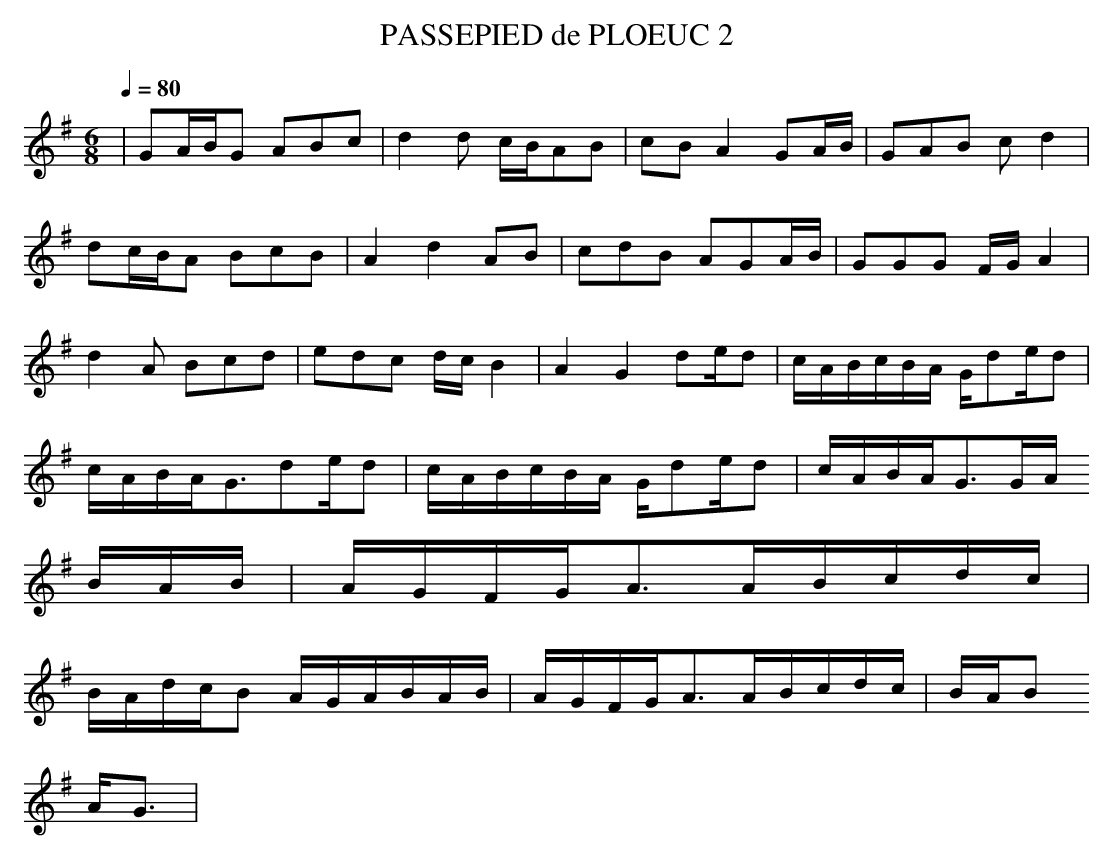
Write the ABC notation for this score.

X:1
T:PASSEPIED de PLOEUC 2
M:6/8
L:1/8
Q:1/4=80
K:G
|GA/2B/2G ABc|d2d c/2B/2AB|cBA2GA/2B/2|GAB cd2|
dc/2B/2A BcB|A2d2AB|cdB AGA/2B/2|GGG F/2G/2A2|
d2A Bcd|edc d/2c/2B2|A2G2de/2d|c/2A/2B/2c/2B/2A/2 G/2de/2d|
c/2A/2B/2A/2G3/2de/2d|c/2A/2B/2c/2B/2A/2 G/2de/2d|c/2A/2B/2A/2G3/2G/2A/2
B/2A/2B/2|A/2G/2F/2G/2A3/2A/2B/2c/2d/2c/2|
B/2A/2d/2c/2B A/2G/2A/2B/2A/2B/2|A/2G/2F/2G/2A3/2A/2B/2c/2d/2c/2|B/2A/2B
/2A/2G3/2|
